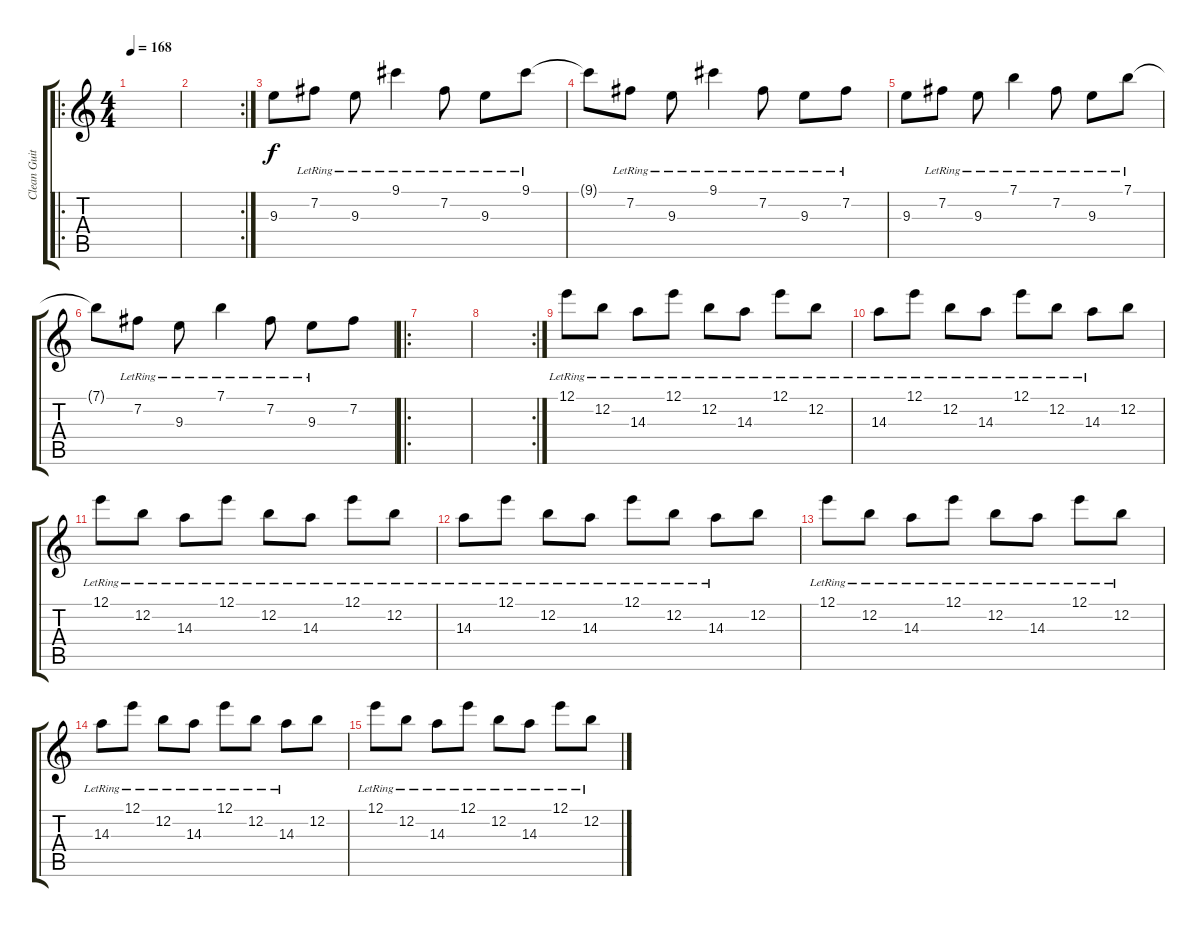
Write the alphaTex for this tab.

\track ("Clean Guitar 1" "Clean Guit") {instrument electricguitarclean}
\staff {score tabs}
\tuning (E4 B3 G3 D3 A2 D2) {hide}
\ro
\ts (4 4)
\tempo 168
\clef g2
\ks c
|
\rc 2
|
9.3.8{instrument electricguitarclean} 7.2{lr}.8 9.3{lr}.8 9.1{lr}.4 7.2{lr}.8 9.3{lr}.8 9.1{lr}.8 |
9.1{t}.8 7.2{lr}.8 9.3{lr}.8 9.1{lr}.4 7.2{lr}.8 9.3{lr}.8 7.2{lr}.8 |
9.3.8 7.2{lr}.8 9.3{lr}.8 7.1{lr}.4 7.2{lr}.8 9.3{lr}.8 7.1{lr}.8 |
7.1{t}.8 7.2{lr}.8 9.3{lr}.8 7.1{lr}.4 7.2{lr}.8 9.3{lr}.8 7.2.8 |
\ro
|
\rc 2
|
12.1{lr}.8{instrument electricguitarclean} 12.2{lr}.8 14.3{lr}.8 12.1{lr}.8 12.2{lr}.8 14.3{lr}.8 12.1{lr}.8 12.2{lr}.8 |
14.3{lr}.8 12.1{lr}.8 12.2{lr}.8 14.3{lr}.8 12.1{lr}.8 12.2{lr}.8 14.3{lr}.8 12.2.8 |
12.1{lr}.8{instrument electricguitarclean} 12.2{lr}.8 14.3{lr}.8 12.1{lr}.8 12.2{lr}.8 14.3{lr}.8 12.1{lr}.8 12.2{lr}.8 |
14.3{lr}.8 12.1{lr}.8 12.2{lr}.8 14.3{lr}.8 12.1{lr}.8 12.2{lr}.8 14.3{lr}.8 12.2.8 |
12.1{lr}.8{instrument electricguitarclean} 12.2{lr}.8 14.3{lr}.8 12.1{lr}.8 12.2{lr}.8 14.3{lr}.8 12.1{lr}.8 12.2{lr}.8 |
14.3{lr}.8 12.1{lr}.8 12.2{lr}.8 14.3{lr}.8 12.1{lr}.8 12.2{lr}.8 14.3{lr}.8 12.2.8 |
12.1{lr}.8{instrument electricguitarclean} 12.2{lr}.8 14.3{lr}.8 12.1{lr}.8 12.2{lr}.8 14.3{lr}.8 12.1{lr}.8 12.2{lr}.8
